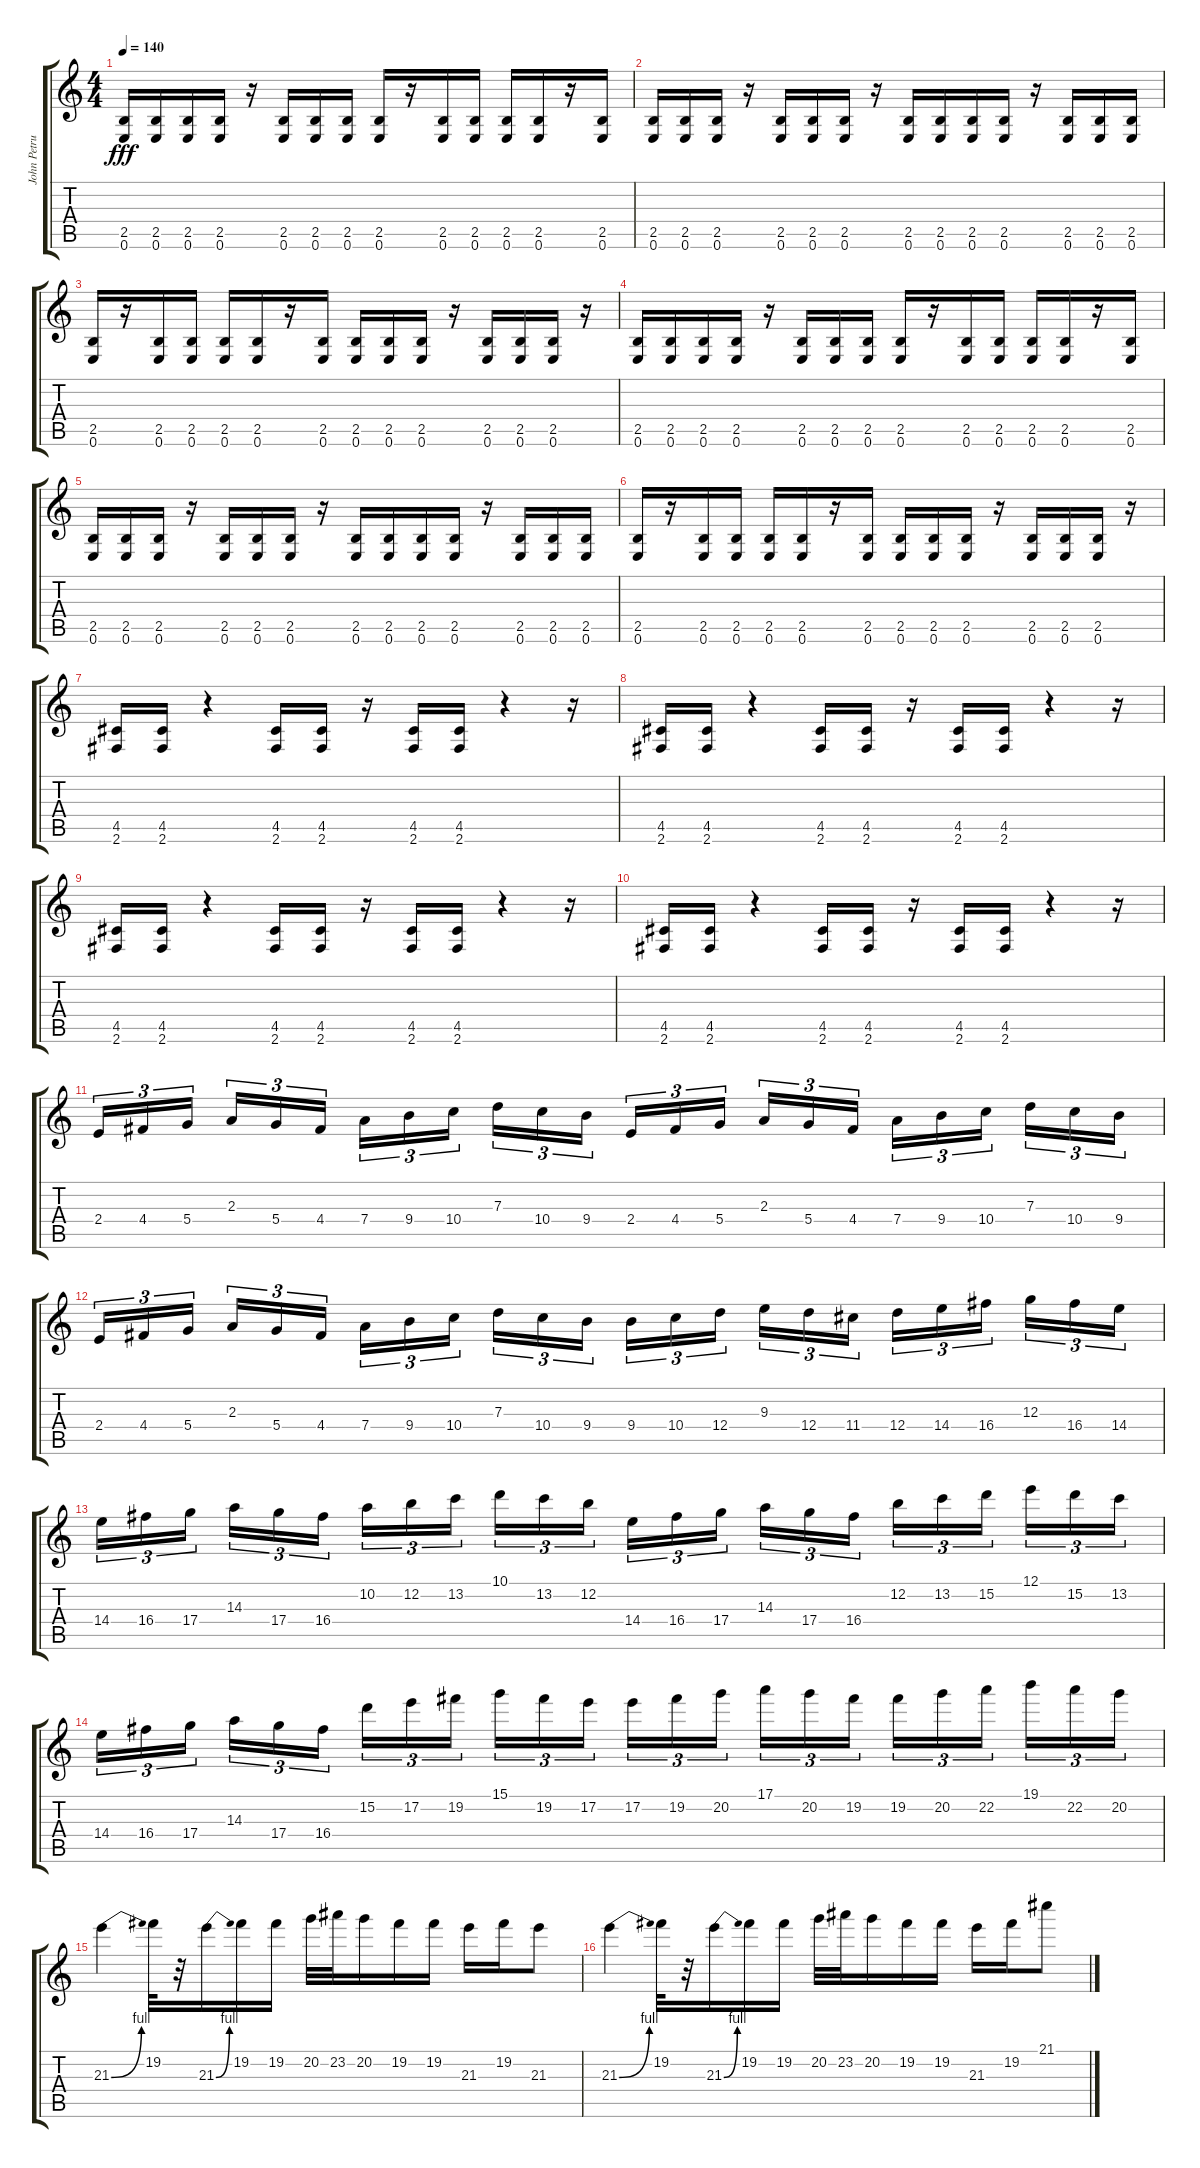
\track ("John Petrucci - 6 Strings Guitar" "John Petru") {instrument distortionguitar}
\staff {score tabs}
\tuning (E4 B3 G3 D3 A2 E2) {hide}
\ts (4 4)
\tempo 140
\clef g2
\ks c
(2.5 0.6).16{dy fff} (2.5 0.6).16 (2.5 0.6).16 (2.5 0.6).16 r.16 (2.5 0.6).16 (2.5 0.6).16 (2.5 0.6).16 (2.5 0.6).16 r.16 (2.5 0.6).16 (2.5 0.6).16 (2.5 0.6).16 (2.5 0.6).16 r.16 (2.5 0.6).16 |
(2.5 0.6).16 (2.5 0.6).16 (2.5 0.6).16 r.16 (2.5 0.6).16 (2.5 0.6).16 (2.5 0.6).16 r.16 (2.5 0.6).16 (2.5 0.6).16 (2.5 0.6).16 (2.5 0.6).16 r.16 (2.5 0.6).16 (2.5 0.6).16 (2.5 0.6).16 |
(2.5 0.6).16 r.16 (2.5 0.6).16 (2.5 0.6).16 (2.5 0.6).16 (2.5 0.6).16 r.16 (2.5 0.6).16 (2.5 0.6).16 (2.5 0.6).16 (2.5 0.6).16 r.16 (2.5 0.6).16 (2.5 0.6).16 (2.5 0.6).16 r.16 |
(2.5 0.6).16 (2.5 0.6).16 (2.5 0.6).16 (2.5 0.6).16 r.16 (2.5 0.6).16 (2.5 0.6).16 (2.5 0.6).16 (2.5 0.6).16 r.16 (2.5 0.6).16 (2.5 0.6).16 (2.5 0.6).16 (2.5 0.6).16 r.16 (2.5 0.6).16 |
(2.5 0.6).16 (2.5 0.6).16 (2.5 0.6).16 r.16 (2.5 0.6).16 (2.5 0.6).16 (2.5 0.6).16 r.16 (2.5 0.6).16 (2.5 0.6).16 (2.5 0.6).16 (2.5 0.6).16 r.16 (2.5 0.6).16 (2.5 0.6).16 (2.5 0.6).16 |
(2.5 0.6).16 r.16 (2.5 0.6).16 (2.5 0.6).16 (2.5 0.6).16 (2.5 0.6).16 r.16 (2.5 0.6).16 (2.5 0.6).16 (2.5 0.6).16 (2.5 0.6).16 r.16 (2.5 0.6).16 (2.5 0.6).16 (2.5 0.6).16 r.16 |
(4.5 2.6).16 (4.5 2.6).16 r.4 (4.5 2.6).16 (4.5 2.6).16 r.16 (4.5 2.6).16 (4.5 2.6).16 r.4 r.16 |
(4.5 2.6).16 (4.5 2.6).16 r.4 (4.5 2.6).16 (4.5 2.6).16 r.16 (4.5 2.6).16 (4.5 2.6).16 r.4 r.16 |
(4.5 2.6).16 (4.5 2.6).16 r.4 (4.5 2.6).16 (4.5 2.6).16 r.16 (4.5 2.6).16 (4.5 2.6).16 r.4 r.16 |
(4.5 2.6).16 (4.5 2.6).16 r.4 (4.5 2.6).16 (4.5 2.6).16 r.16 (4.5 2.6).16 (4.5 2.6).16 r.4 r.16 |
2.4.16{tu (3 2)} 4.4.16{tu (3 2)} 5.4.16{tu (3 2)} 2.3.16{tu (3 2)} 5.4.16{tu (3 2)} 4.4.16{tu (3 2)} 7.4.16{tu (3 2)} 9.4.16{tu (3 2)} 10.4.16{tu (3 2)} 7.3.16{tu (3 2)} 10.4.16{tu (3 2)} 9.4.16{tu (3 2)} 2.4.16{tu (3 2)} 4.4.16{tu (3 2)} 5.4.16{tu (3 2)} 2.3.16{tu (3 2)} 5.4.16{tu (3 2)} 4.4.16{tu (3 2)} 7.4.16{tu (3 2)} 9.4.16{tu (3 2)} 10.4.16{tu (3 2)} 7.3.16{tu (3 2)} 10.4.16{tu (3 2)} 9.4.16{tu (3 2)} |
2.4.16{tu (3 2)} 4.4.16{tu (3 2)} 5.4.16{tu (3 2)} 2.3.16{tu (3 2)} 5.4.16{tu (3 2)} 4.4.16{tu (3 2)} 7.4.16{tu (3 2)} 9.4.16{tu (3 2)} 10.4.16{tu (3 2)} 7.3.16{tu (3 2)} 10.4.16{tu (3 2)} 9.4.16{tu (3 2)} 9.4.16{tu (3 2)} 10.4.16{tu (3 2)} 12.4.16{tu (3 2)} 9.3.16{tu (3 2)} 12.4.16{tu (3 2)} 11.4.16{tu (3 2)} 12.4.16{tu (3 2)} 14.4.16{tu (3 2)} 16.4.16{tu (3 2)} 12.3.16{tu (3 2)} 16.4.16{tu (3 2)} 14.4.16{tu (3 2)} |
14.4.16{tu (3 2)} 16.4.16{tu (3 2)} 17.4.16{tu (3 2)} 14.3.16{tu (3 2)} 17.4.16{tu (3 2)} 16.4.16{tu (3 2)} 10.2.16{tu (3 2)} 12.2.16{tu (3 2)} 13.2.16{tu (3 2)} 10.1.16{tu (3 2)} 13.2.16{tu (3 2)} 12.2.16{tu (3 2)} 14.4.16{tu (3 2)} 16.4.16{tu (3 2)} 17.4.16{tu (3 2)} 14.3.16{tu (3 2)} 17.4.16{tu (3 2)} 16.4.16{tu (3 2)} 12.2.16{tu (3 2)} 13.2.16{tu (3 2)} 15.2.16{tu (3 2)} 12.1.16{tu (3 2)} 15.2.16{tu (3 2)} 13.2.16{tu (3 2)} |
14.4.16{tu (3 2)} 16.4.16{tu (3 2)} 17.4.16{tu (3 2)} 14.3.16{tu (3 2)} 17.4.16{tu (3 2)} 16.4.16{tu (3 2)} 15.2.16{tu (3 2)} 17.2.16{tu (3 2)} 19.2.16{tu (3 2)} 15.1.16{tu (3 2)} 19.2.16{tu (3 2)} 17.2.16{tu (3 2)} 17.2.16{tu (3 2)} 19.2.16{tu (3 2)} 20.2.16{tu (3 2)} 17.1.16{tu (3 2)} 20.2.16{tu (3 2)} 19.2.16{tu (3 2)} 19.2.16{tu (3 2)} 20.2.16{tu (3 2)} 22.2.16{tu (3 2)} 19.1.16{tu (3 2)} 22.2.16{tu (3 2)} 20.2.16{tu (3 2)} |
21.3{be (bend 0 0 60 4)}.4 19.2.32 r.32 21.3{be (bend 0 0 60 4)}.16 19.2.16 19.2.16 20.2.32 23.2.32 20.2.16 19.2.16 19.2.16 21.3.16 19.2.16 21.3.8 |
21.3{be (bend 0 0 60 4)}.4 19.2.32 r.32 21.3{be (bend 0 0 60 4)}.16 19.2.16 19.2.16 20.2.32 23.2.32 20.2.16 19.2.16 19.2.16 21.3.16 19.2.16 21.1.8
